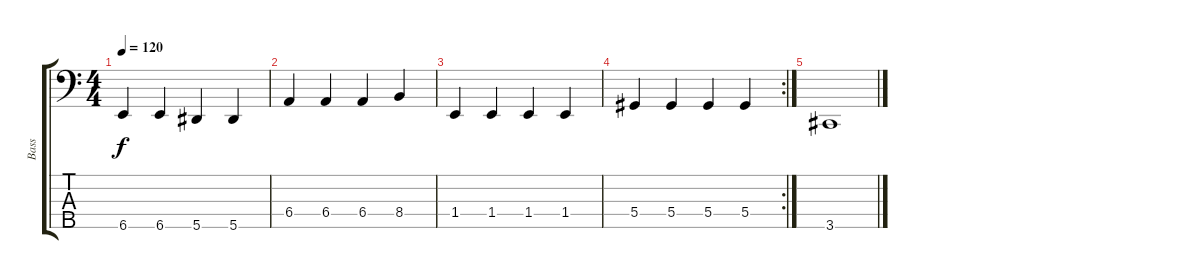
\track ("Bass" "Bass") {instrument electricbassfinger}
\staff {score tabs}
\tuning (Gb2 Db2 Ab1 Eb1 Bb0) {hide}
\ts (4 4)
\tempo 120
\clef f4
\ks c
6.5.4{dy f} 6.5.4 5.5.4 5.5.4 |
6.4.4 6.4.4 6.4.4 8.4.4 |
1.4.4 1.4.4 1.4.4 1.4.4 |
\rc 2
5.4.4 5.4.4 5.4.4 5.4.4 |
3.5.1{volume 0}
